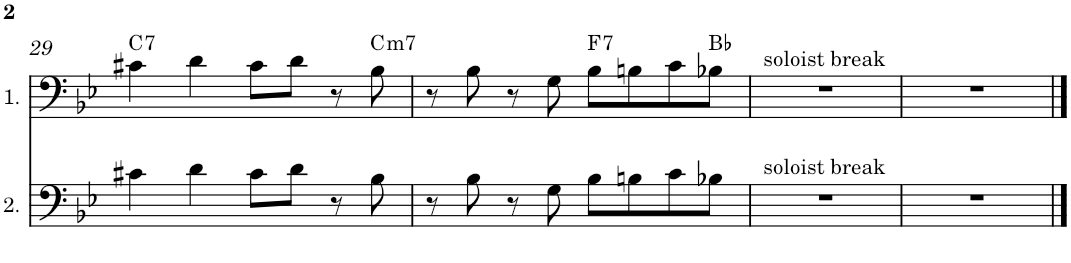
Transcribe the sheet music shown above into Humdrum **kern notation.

**kern	**kern	**harte
*part2	*part1	*part1
*staff2	*staff1	*
*I"2.	*I"1.	*
!!LO:PB:g=z
*clefF4	*clefF4	*
*k[b-e-]	*k[b-e-]	*
*M4/4	*M4/4	*
=29	=29	=29
!	!	!LO:H:kt=7
4c#X\	4c#X\	C:7
4d\	4d\	.
8c#\L	8c#\L	.
8d\J	8d\J	.
8r	8r	.
!	!	!LO:H:kt=m7
8B-\	8B-\	C:min7
=30	=30	=30
8r	8r	.
8B-\	8B-\	.
8r	8r	.
8G\	8G\	.
!	!	!LO:H:kt=7
8B-\L	8B-\L	F:7
8Bn\	8Bn\	.
8c\	8c\	.
8B-X\J	8B-X\J	Bb:maj
=31	=31	=31
!	!LO:TX:a:t=soloist break	!
!LO:TX:a:t=soloist break	!	!
1r	1r	.
=32	=32	=32
1r	1r	.
==	==	==
*-	*-	*-
